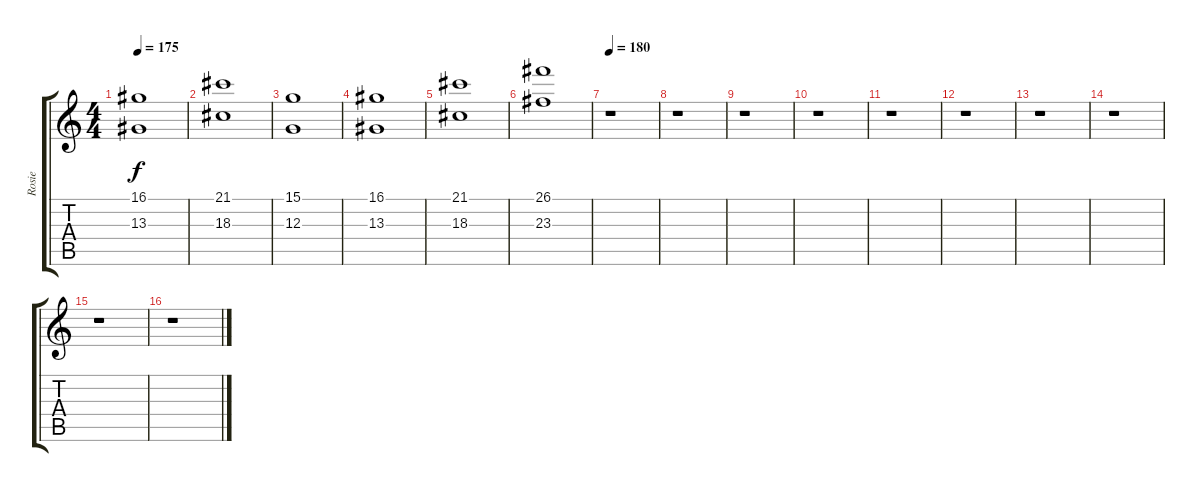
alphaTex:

\track ("Rosie" "Rosie") {instrument pad4choir}
\staff {score tabs}
\tuning (E4 B3 G3 D3 A2 D2) {hide}
\ts (4 4)
\tempo 175
\clef g2
\ks c
(16.1{t} 13.3{t}).1{dy f} |
(21.1 18.3).1 |
(15.1 12.3).1 |
(16.1 13.3).1 |
(21.1 18.3).1 |
(26.1 23.3).1 |
\tempo 180
r.1 |
r.1 |
r.1 |
r.1 |
r.1 |
r.1 |
r.1 |
r.1 |
r.1 |
r.1
